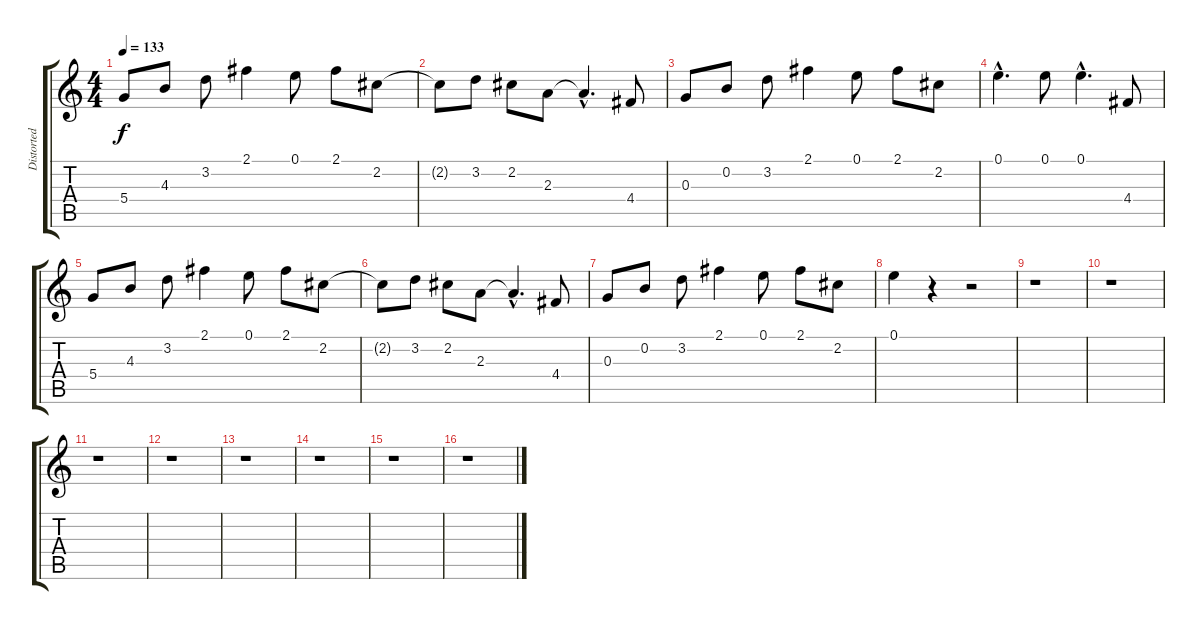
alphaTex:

\track ("Distorted guitar" "Distorted ") {instrument distortionguitar}
\staff {score tabs}
\tuning (E4 B3 G3 D3 A2 E2) {hide}
\ts (4 4)
\tempo 133
\clef g2
\ks c
5.4.8{dy f} 4.3.8 3.2.8 2.1.4 0.1.8 2.1.8 2.2.8 |
2.2{t}.8 3.2.8 2.2.8 2.3.8 2.3{hac t}.4{d} 4.4.8 |
0.3.8 0.2.8 3.2.8 2.1.4 0.1.8 2.1.8 2.2.8 |
0.1{hac}.4{d} 0.1.8 0.1{hac}.4{d} 4.4.8 |
5.4.8 4.3.8 3.2.8 2.1.4 0.1.8 2.1.8 2.2.8 |
2.2{t}.8 3.2.8 2.2.8 2.3.8 2.3{hac t}.4{d} 4.4.8 |
0.3.8 0.2.8 3.2.8 2.1.4 0.1.8 2.1.8 2.2.8 |
0.1.4 r.4 r.2 |
r.1 |
r.1 |
r.1 |
r.1 |
r.1 |
r.1 |
r.1 |
r.1
